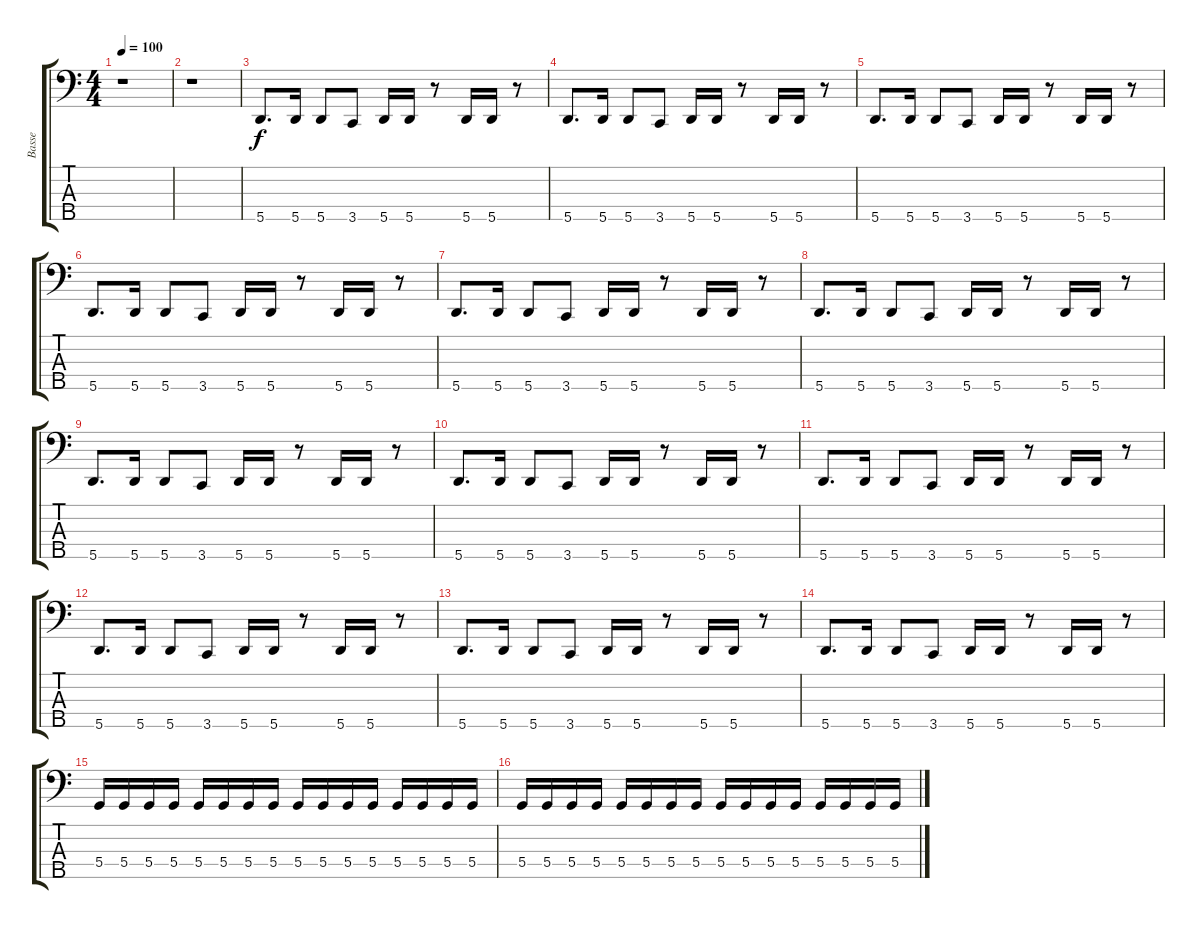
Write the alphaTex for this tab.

\track ("Basse" "Basse") {instrument electricbassfinger}
\staff {score tabs}
\tuning (F2 C2 G1 D1 A0) {hide}
\ts (4 4)
\tempo 100
\clef f4
\ks c
r.1{dy f} |
r.1 |
5.5.8{d} 5.5.16 5.5.8 3.5.8 5.5.16 5.5.16 r.8 5.5.16 5.5.16 r.8 |
5.5.8{d} 5.5.16 5.5.8 3.5.8 5.5.16 5.5.16 r.8 5.5.16 5.5.16 r.8 |
5.5.8{d} 5.5.16 5.5.8 3.5.8 5.5.16 5.5.16 r.8 5.5.16 5.5.16 r.8 |
5.5.8{d} 5.5.16 5.5.8 3.5.8 5.5.16 5.5.16 r.8 5.5.16 5.5.16 r.8 |
5.5.8{d} 5.5.16 5.5.8 3.5.8 5.5.16 5.5.16 r.8 5.5.16 5.5.16 r.8 |
5.5.8{d} 5.5.16 5.5.8 3.5.8 5.5.16 5.5.16 r.8 5.5.16 5.5.16 r.8 |
5.5.8{d} 5.5.16 5.5.8 3.5.8 5.5.16 5.5.16 r.8 5.5.16 5.5.16 r.8 |
5.5.8{d} 5.5.16 5.5.8 3.5.8 5.5.16 5.5.16 r.8 5.5.16 5.5.16 r.8 |
5.5.8{d} 5.5.16 5.5.8 3.5.8 5.5.16 5.5.16 r.8 5.5.16 5.5.16 r.8 |
5.5.8{d} 5.5.16 5.5.8 3.5.8 5.5.16 5.5.16 r.8 5.5.16 5.5.16 r.8 |
5.5.8{d} 5.5.16 5.5.8 3.5.8 5.5.16 5.5.16 r.8 5.5.16 5.5.16 r.8 |
5.5.8{d} 5.5.16 5.5.8 3.5.8 5.5.16 5.5.16 r.8 5.5.16 5.5.16 r.8 |
5.4.16 5.4.16 5.4.16 5.4.16 5.4.16 5.4.16 5.4.16 5.4.16 5.4.16 5.4.16 5.4.16 5.4.16 5.4.16 5.4.16 5.4.16 5.4.16 |
5.4.16 5.4.16 5.4.16 5.4.16 5.4.16 5.4.16 5.4.16 5.4.16 5.4.16 5.4.16 5.4.16 5.4.16 5.4.16 5.4.16 5.4.16 5.4.16
